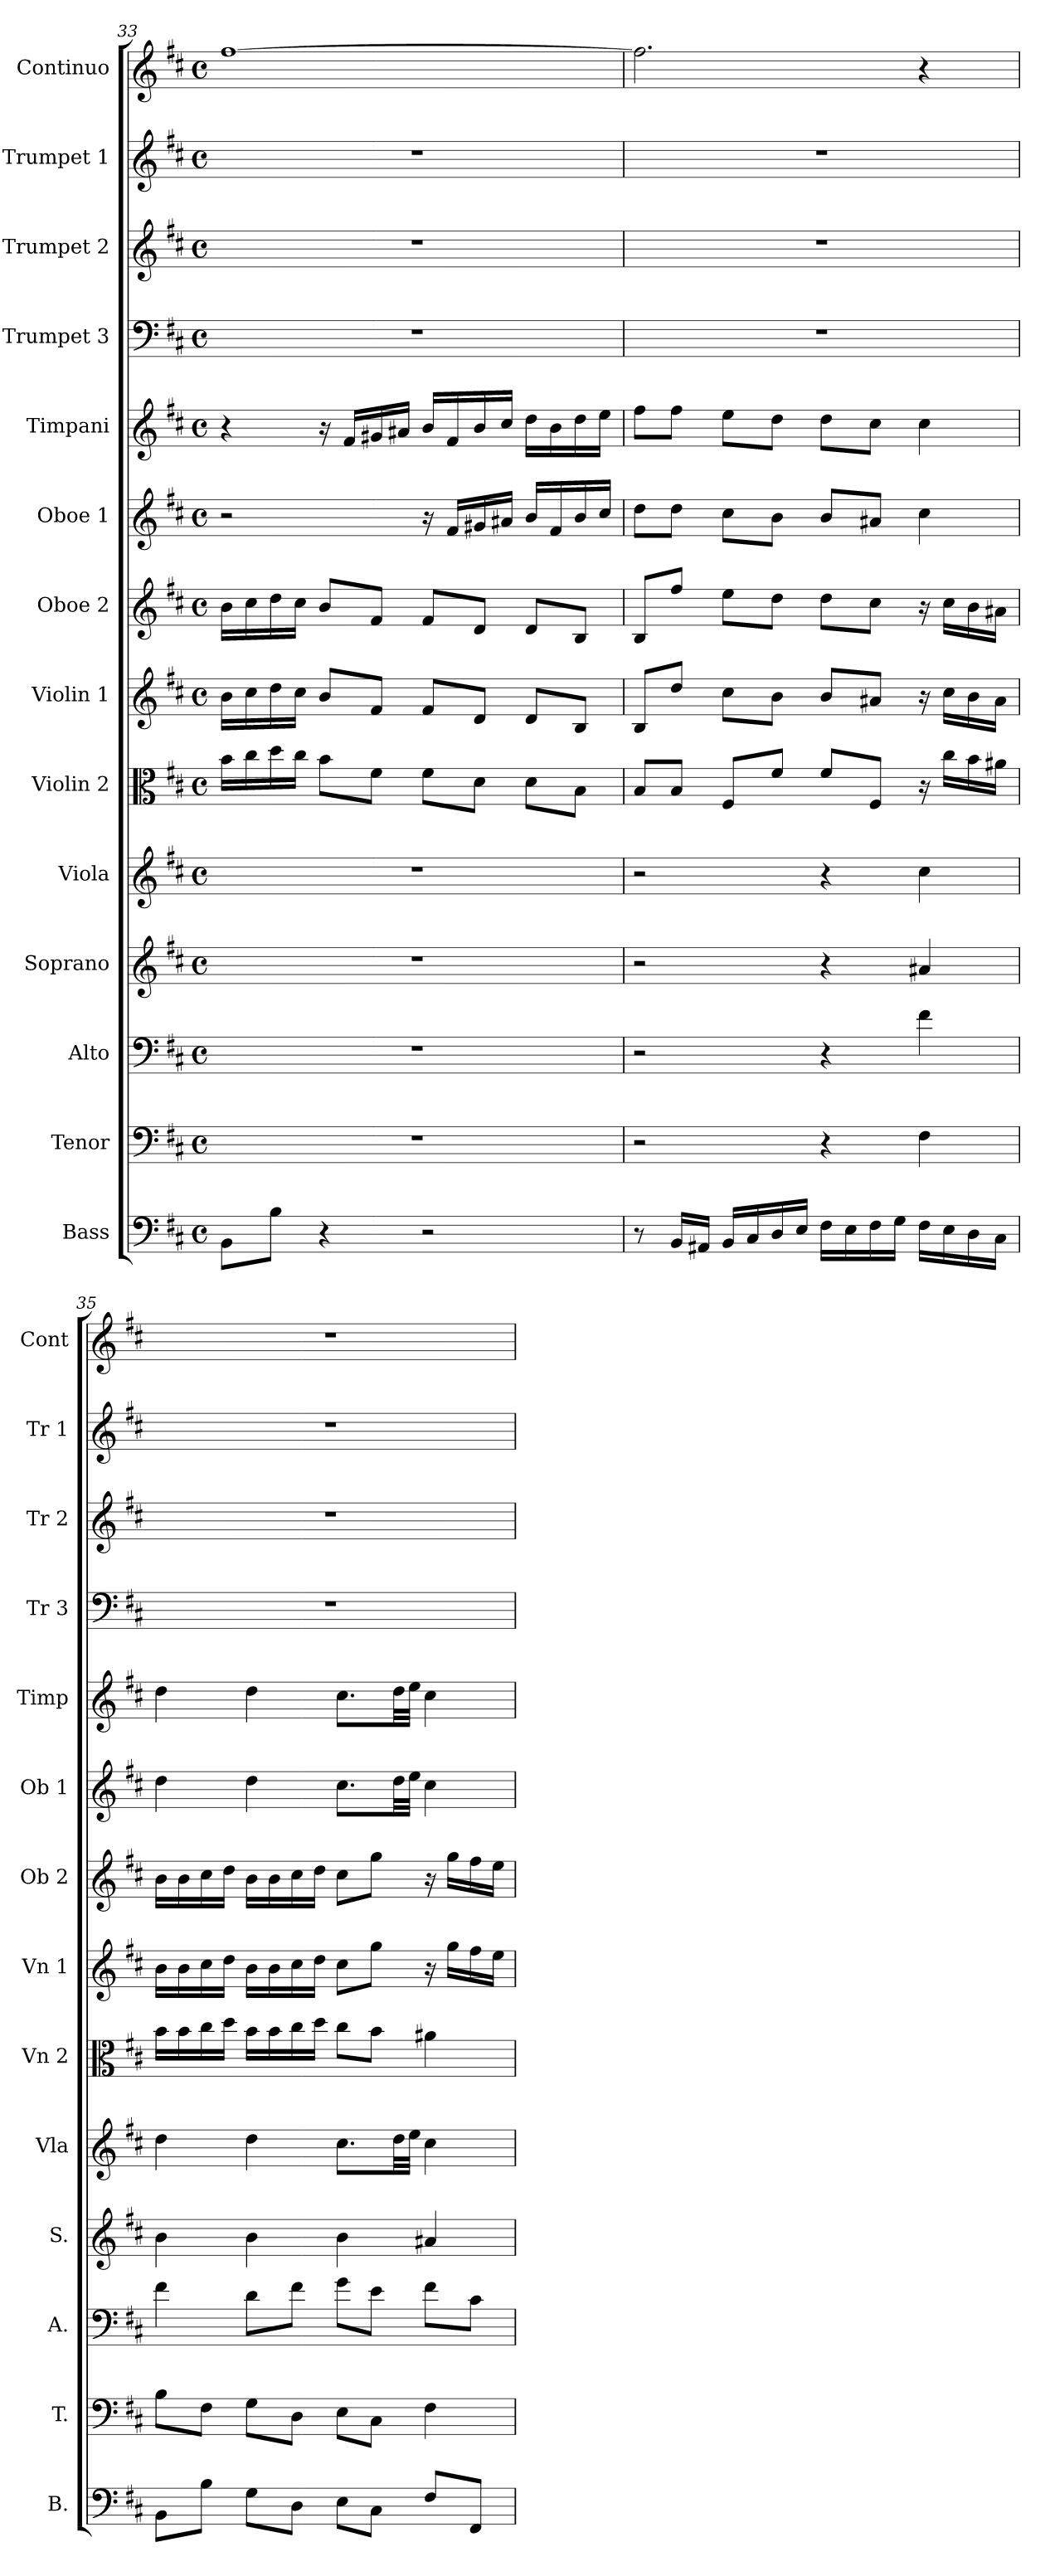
**kern	**kern	**kern	**kern	**kern	**kern	**kern	**kern	**kern	**kern	**kern	**kern	**kern	**kern
*part14	*part13	*part12	*part11	*part10	*part9	*part8	*part7	*part6	*part5	*part4	*part3	*part2	*part1
*staff14	*staff13	*staff12	*staff11	*staff10	*staff9	*staff8	*staff7	*staff6	*staff5	*staff4	*staff3	*staff2	*staff1
*I"Bass	*I"Tenor	*I"Alto	*I"Soprano	*I"Viola	*I"Violin 2	*I"Violin 1	*I"Oboe 2	*I"Oboe 1	*I"Timpani	*I"Trumpet 3	*I"Trumpet 2	*I"Trumpet 1	*I"Continuo
*I'B.	*I'T.	*I'A.	*I'S.	*I'Vla	*I'Vn 2	*I'Vn 1	*I'Ob 2	*I'Ob 1	*I'Timp	*I'Tr 3	*I'Tr 2	*I'Tr 1	*I'Cont
!!LO:PB:g=z
*clefF4	*clefF4	*clefF4	*clefG2	*clefG2	*clefC3	*clefG2	*clefG2	*clefG2	*clefG2	*clefF4	*clefG2	*clefG2	*clefG2
*	*	*	*	*	*	*	*	*	*	*	*ITrd1c2	*ITrd1c2	*ITrd1c2
*k[f#c#]	*k[f#c#]	*k[f#c#]	*k[f#c#]	*k[f#c#]	*k[f#c#]	*k[f#c#]	*k[f#c#]	*k[f#c#]	*k[f#c#]	*k[f#c#]	*k[]	*k[]	*k[]
*D:	*D:	*D:	*D:	*D:	*D:	*D:	*D:	*D:	*D:	*D:	*C:	*C:	*C:
*M4/4	*M4/4	*M4/4	*M4/4	*M4/4	*M4/4	*M4/4	*M4/4	*M4/4	*M4/4	*M4/4	*M4/4	*M4/4	*M4/4
*met(c)	*met(c)	*met(c)	*met(c)	*met(c)	*met(c)	*met(c)	*met(c)	*met(c)	*met(c)	*met(c)	*met(c)	*met(c)	*met(c)
=33	=33	=33	=33	=33	=33	=33	=33	=33	=33	=33	=33	=33	=33
8BB\L	1r	1r	1r	1r	16b\LL	16b\LL	16b\LL	2r	4r	1r	1r	1r	[1ee
.	.	.	.	.	16cc#\	16cc#\	16cc#\	.	.	.	.	.	.
8B\J	.	.	.	.	16dd\	16dd\	16dd\	.	.	.	.	.	.
.	.	.	.	.	16cc#\JJ	16cc#\JJ	16cc#\JJ	.	.	.	.	.	.
4r	.	.	.	.	8b\L	8b/L	8b/L	.	16r	.	.	.	.
.	.	.	.	.	.	.	.	.	16f#/LL	.	.	.	.
.	.	.	.	.	8f#\J	8f#/J	8f#/J	.	16g#X/	.	.	.	.
.	.	.	.	.	.	.	.	.	16a#X/JJ	.	.	.	.
2r	.	.	.	.	8f#\L	8f#/L	8f#/L	16r	16b/LL	.	.	.	.
.	.	.	.	.	.	.	.	16f#/LL	16f#/	.	.	.	.
.	.	.	.	.	8d\J	8d/J	8d/J	16g#X/	16b/	.	.	.	.
.	.	.	.	.	.	.	.	16a#X/JJ	16cc#/JJ	.	.	.	.
.	.	.	.	.	8d\L	8d/L	8d/L	16b/LL	16dd\LL	.	.	.	.
.	.	.	.	.	.	.	.	16f#/	16b\	.	.	.	.
.	.	.	.	.	8B\J	8B/J	8B/J	16b/	16dd\	.	.	.	.
.	.	.	.	.	.	.	.	16cc#/JJ	16ee\JJ	.	.	.	.
=34	=34	=34	=34	=34	=34	=34	=34	=34	=34	=34	=34	=34	=34
8r	2r	2r	2r	2r	8B/L	8B/L	8B/L	8dd\L	8ff#\L	1r	1r	1r	2.ee\]
16BB/LL	.	.	.	.	8B/J	8dd/J	8ff#/J	8dd\J	8ff#\J	.	.	.	.
16AA#X/JJ	.	.	.	.	.	.	.	.	.	.	.	.	.
16BB/LL	.	.	.	.	8F#/L	8cc#\L	8ee\L	8cc#\L	8ee\L	.	.	.	.
16C#/	.	.	.	.	.	.	.	.	.	.	.	.	.
16D/	.	.	.	.	8f#/J	8b\J	8dd\J	8b\J	8dd\J	.	.	.	.
16E/JJ	.	.	.	.	.	.	.	.	.	.	.	.	.
16F#\LL	4r	4r	4r	4r	8f#/L	8b/L	8dd\L	8b/L	8dd\L	.	.	.	.
16E\	.	.	.	.	.	.	.	.	.	.	.	.	.
16F#\	.	.	.	.	8F#/J	8a#X/J	8cc#\J	8a#X/J	8cc#\J	.	.	.	.
16G\JJ	.	.	.	.	.	.	.	.	.	.	.	.	.
16F#\LL	4F#\	4f#\	4a#X/	4cc#\	16r	16r	16r	4cc#\	4cc#\	.	.	.	4r
16E\	.	.	.	.	16cc#\LL	16cc#\LL	16cc#\LL	.	.	.	.	.	.
16D\	.	.	.	.	16b\	16b\	16b\	.	.	.	.	.	.
16C#\JJ	.	.	.	.	16a#X\JJ	16a#\JJ	16a#X\JJ	.	.	.	.	.	.
=35	=35	=35	=35	=35	=35	=35	=35	=35	=35	=35	=35	=35	=35
8BB\L	8B\L	4f#\	4b\	4dd\	16b\LL	16b\LL	16b\LL	4dd\	4dd\	1r	1r	1r	1r
.	.	.	.	.	16b\	16b\	16b\	.	.	.	.	.	.
8B\J	8F#\J	.	.	.	16cc#\	16cc#\	16cc#\	.	.	.	.	.	.
.	.	.	.	.	16dd\JJ	16dd\JJ	16dd\JJ	.	.	.	.	.	.
8G\L	8G\L	8d\L	4b\	4dd\	16b\LL	16b\LL	16b\LL	4dd\	4dd\	.	.	.	.
.	.	.	.	.	16b\	16b\	16b\	.	.	.	.	.	.
8D\J	8D\J	8f#\J	.	.	16cc#\	16cc#\	16cc#\	.	.	.	.	.	.
.	.	.	.	.	16dd\JJ	16dd\JJ	16dd\JJ	.	.	.	.	.	.
8E\L	8E\L	8g\L	4b\	8.cc#\L	8cc#\L	8cc#\L	8cc#\L	8.cc#\L	8.cc#\L	.	.	.	.
8C#\J	8C#\J	8e\J	.	.	8b\J	8gg\J	8gg\J	.	.	.	.	.	.
.	.	.	.	32dd\LL	.	.	.	32dd\LL	32dd\LL	.	.	.	.
.	.	.	.	32ee\JJJ	.	.	.	32ee\JJJ	32ee\JJJ	.	.	.	.
8F#/L	4F#\	8f#\L	4a#X/	4cc#\	4a#X\	16r	16r	4cc#\	4cc#\	.	.	.	.
.	.	.	.	.	.	16gg\LL	16gg\LL	.	.	.	.	.	.
8FF#/J	.	8c#\J	.	.	.	16ff#\	16ff#\	.	.	.	.	.	.
.	.	.	.	.	.	16ee\JJ	16ee\JJ	.	.	.	.	.	.
=	=	=	=	=	=	=	=	=	=	=	=	=	=
*-	*-	*-	*-	*-	*-	*-	*-	*-	*-	*-	*-	*-	*-
